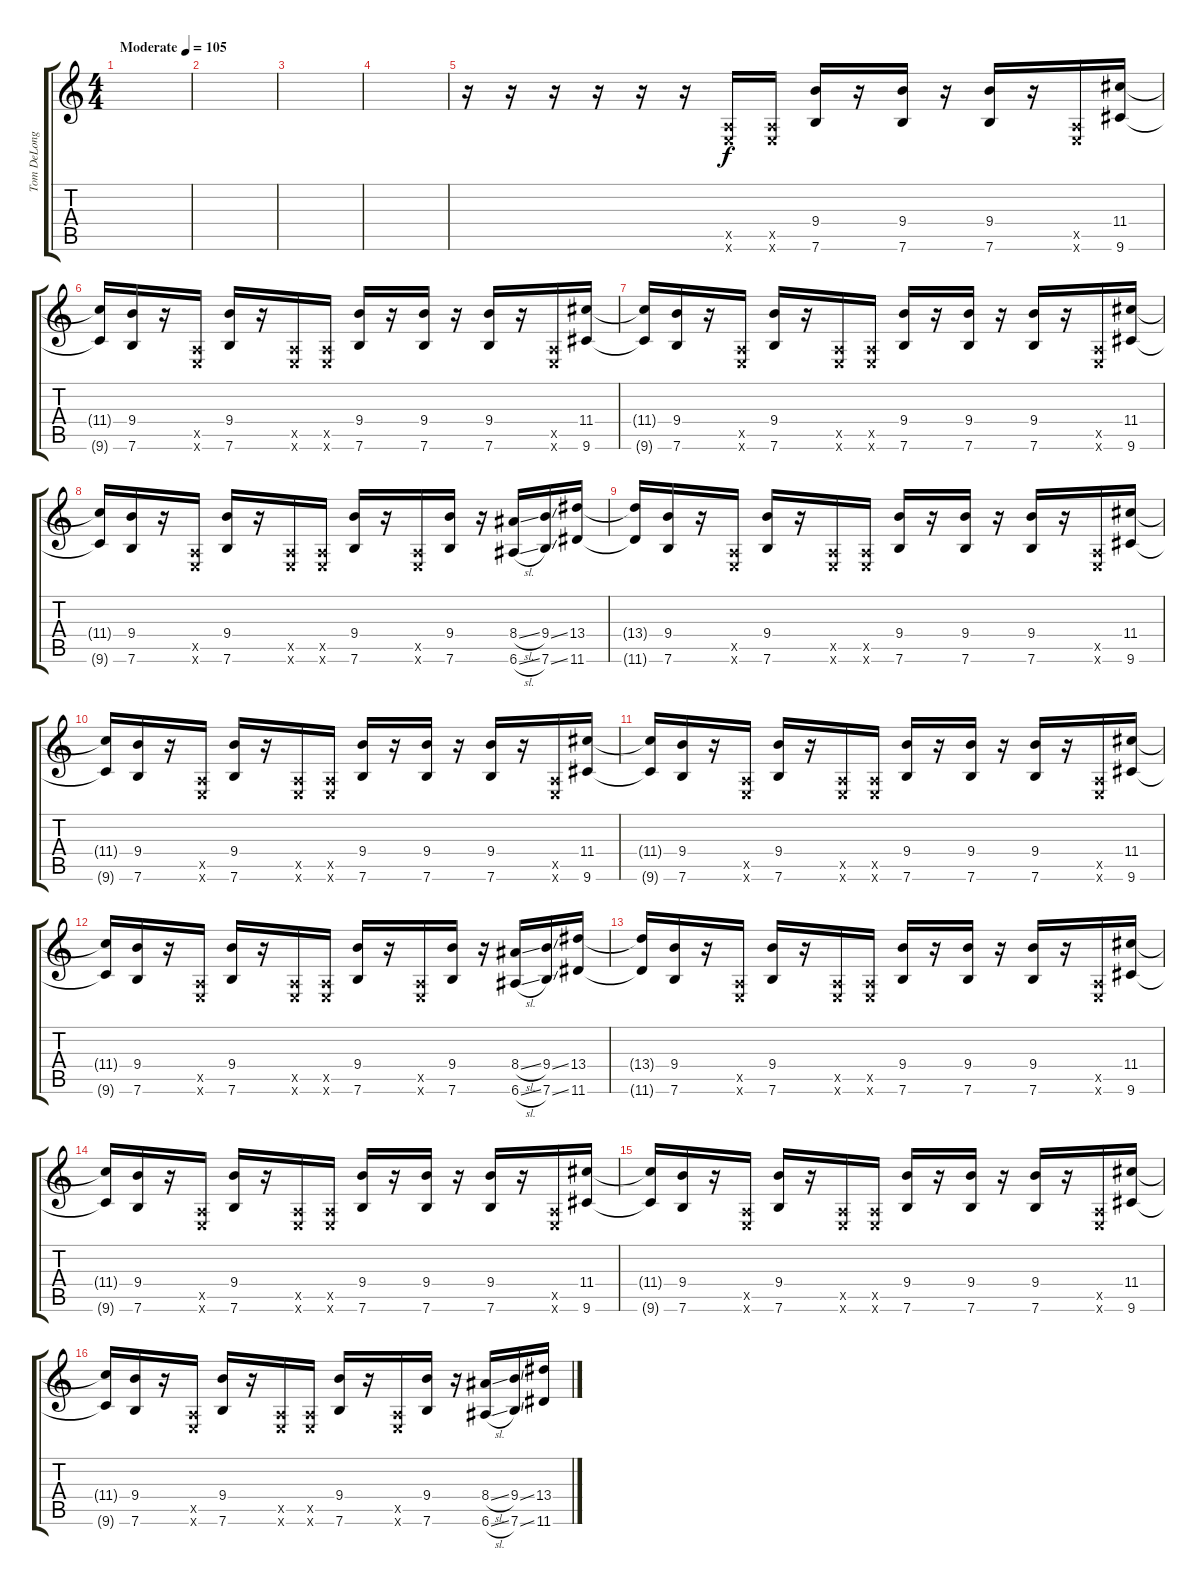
\track ("Tom DeLonge (1st Guitar)" "Tom DeLong") {instrument overdrivenguitar}
\staff {score tabs}
\tuning (E4 B3 G3 D3 A2 E2) {hide}
\ts (4 4)
\tempo (105 "Moderate")
\clef g2
\ks c
|
|
|
|
r.16 r.16 r.16 r.16 r.16 r.16 (0.5{x} 0.6{x}).16 (0.5{x} 0.6{x}).16 (9.4 7.6).16 r.16 (9.4 7.6).16 r.16 (9.4 7.6).16 r.16 (0.5{x} 0.6{x}).16 (11.4 9.6).16 |
(11.4{t} 9.6{t}).16 (9.4 7.6).16 r.16 (0.5{x} 0.6{x}).16 (9.4 7.6).16 r.16 (0.5{x} 0.6{x}).16 (0.5{x} 0.6{x}).16 (9.4 7.6).16 r.16 (9.4 7.6).16 r.16 (9.4 7.6).16 r.16 (0.5{x} 0.6{x}).16 (11.4 9.6).16 |
(11.4{t} 9.6{t}).16 (9.4 7.6).16 r.16 (0.5{x} 0.6{x}).16 (9.4 7.6).16 r.16 (0.5{x} 0.6{x}).16 (0.5{x} 0.6{x}).16 (9.4 7.6).16 r.16 (9.4 7.6).16 r.16 (9.4 7.6).16 r.16 (0.5{x} 0.6{x}).16 (11.4 9.6).16 |
(11.4{t} 9.6{t}).16 (9.4 7.6).16 r.16 (0.5{x} 0.6{x}).16 (9.4 7.6).16 r.16 (0.5{x} 0.6{x}).16 (0.5{x} 0.6{x}).16 (9.4 7.6).16 r.16 (0.5{x} 0.6{x}).16 (9.4 7.6).16 r.16 (8.4{sl} 6.6{sl}).16 (9.4{ss} 7.6{ss}).16 (13.4 11.6).16 |
(13.4{t} 11.6{t}).16 (9.4 7.6).16 r.16 (0.5{x} 0.6{x}).16 (9.4 7.6).16 r.16 (0.5{x} 0.6{x}).16 (0.5{x} 0.6{x}).16 (9.4 7.6).16 r.16 (9.4 7.6).16 r.16 (9.4 7.6).16 r.16 (0.5{x} 0.6{x}).16 (11.4 9.6).16 |
(11.4{t} 9.6{t}).16 (9.4 7.6).16 r.16 (0.5{x} 0.6{x}).16 (9.4 7.6).16 r.16 (0.5{x} 0.6{x}).16 (0.5{x} 0.6{x}).16 (9.4 7.6).16 r.16 (9.4 7.6).16 r.16 (9.4 7.6).16 r.16 (0.5{x} 0.6{x}).16 (11.4 9.6).16 |
(11.4{t} 9.6{t}).16 (9.4 7.6).16 r.16 (0.5{x} 0.6{x}).16 (9.4 7.6).16 r.16 (0.5{x} 0.6{x}).16 (0.5{x} 0.6{x}).16 (9.4 7.6).16 r.16 (9.4 7.6).16 r.16 (9.4 7.6).16 r.16 (0.5{x} 0.6{x}).16 (11.4 9.6).16 |
(11.4{t} 9.6{t}).16 (9.4 7.6).16 r.16 (0.5{x} 0.6{x}).16 (9.4 7.6).16 r.16 (0.5{x} 0.6{x}).16 (0.5{x} 0.6{x}).16 (9.4 7.6).16 r.16 (0.5{x} 0.6{x}).16 (9.4 7.6).16 r.16 (8.4{sl} 6.6{sl}).16 (9.4{ss} 7.6{ss}).16 (13.4 11.6).16 |
(13.4{t} 11.6{t}).16 (9.4 7.6).16 r.16 (0.5{x} 0.6{x}).16 (9.4 7.6).16 r.16 (0.5{x} 0.6{x}).16 (0.5{x} 0.6{x}).16 (9.4 7.6).16 r.16 (9.4 7.6).16 r.16 (9.4 7.6).16 r.16 (0.5{x} 0.6{x}).16 (11.4 9.6).16 |
(11.4{t} 9.6{t}).16 (9.4 7.6).16 r.16 (0.5{x} 0.6{x}).16 (9.4 7.6).16 r.16 (0.5{x} 0.6{x}).16 (0.5{x} 0.6{x}).16 (9.4 7.6).16 r.16 (9.4 7.6).16 r.16 (9.4 7.6).16 r.16 (0.5{x} 0.6{x}).16 (11.4 9.6).16 |
(11.4{t} 9.6{t}).16 (9.4 7.6).16 r.16 (0.5{x} 0.6{x}).16 (9.4 7.6).16 r.16 (0.5{x} 0.6{x}).16 (0.5{x} 0.6{x}).16 (9.4 7.6).16 r.16 (9.4 7.6).16 r.16 (9.4 7.6).16 r.16 (0.5{x} 0.6{x}).16 (11.4 9.6).16 |
(11.4{t} 9.6{t}).16 (9.4 7.6).16 r.16 (0.5{x} 0.6{x}).16 (9.4 7.6).16 r.16 (0.5{x} 0.6{x}).16 (0.5{x} 0.6{x}).16 (9.4 7.6).16 r.16 (0.5{x} 0.6{x}).16 (9.4 7.6).16 r.16 (8.4{sl} 6.6{sl}).16 (9.4{ss} 7.6{ss}).16 (13.4 11.6).16
